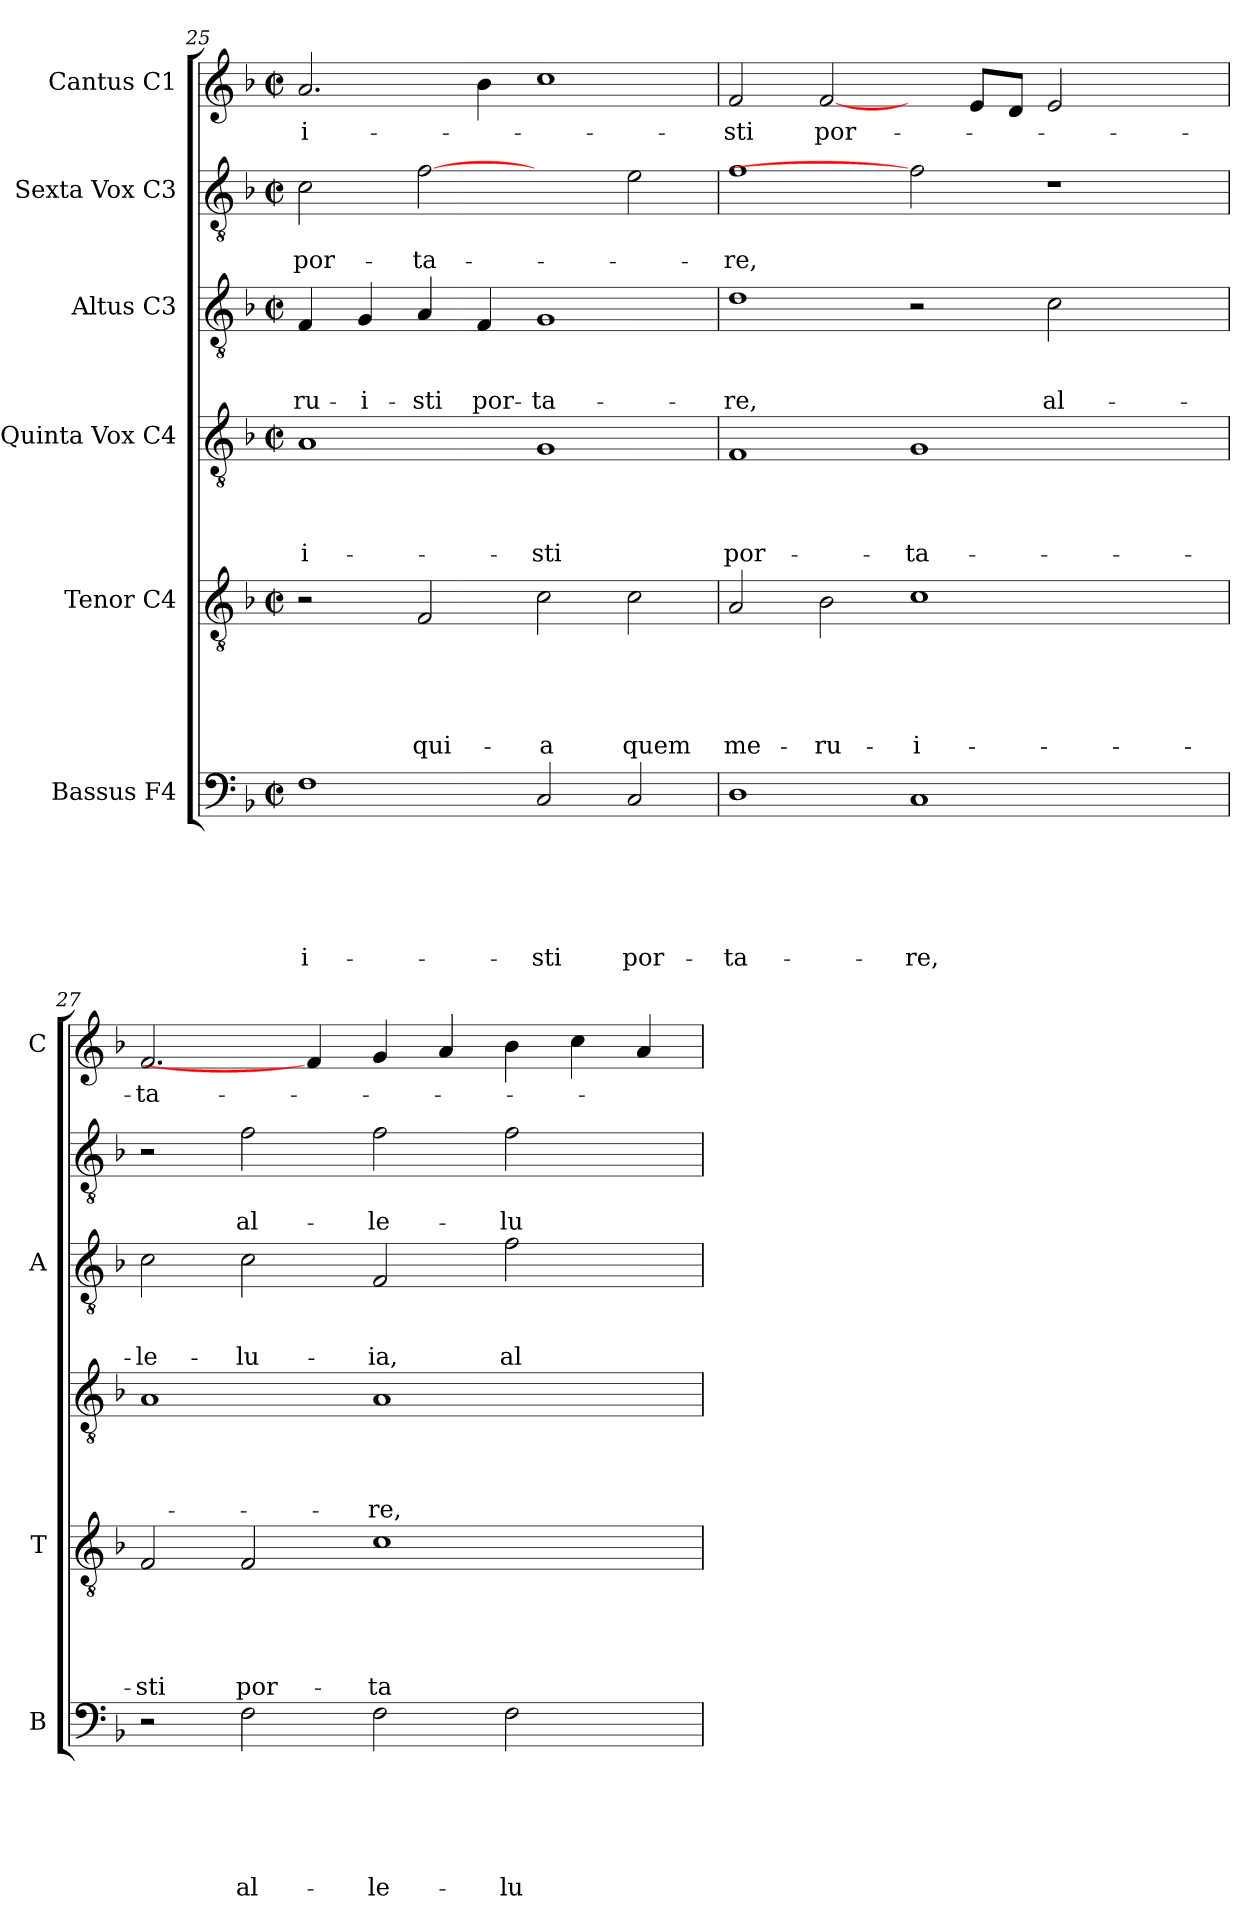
**kern	**text	**text	**text	**text	**text	**text	**kern	**text	**text	**text	**text	**text	**kern	**text	**text	**text	**text	**kern	**text	**text	**text	**kern	**text	**text	**kern	**text
*part6	*part6	*part6	*part6	*part6	*part6	*part6	*part5	*part5	*part5	*part5	*part5	*part5	*part4	*part4	*part4	*part4	*part4	*part3	*part3	*part3	*part3	*part2	*part2	*part2	*part1	*part1
*staff6	*staff6	*staff6	*staff6	*staff6	*staff6	*staff6	*staff5	*staff5	*staff5	*staff5	*staff5	*staff5	*staff4	*staff4	*staff4	*staff4	*staff4	*staff3	*staff3	*staff3	*staff3	*staff2	*staff2	*staff2	*staff1	*staff1
*I"Bassus F4	*	*	*	*	*	*	*I"Tenor C4	*	*	*	*	*	*I"Quinta Vox C4	*	*	*	*	*I"Altus C3	*	*	*	*I"Sexta Vox C3	*	*	*I"Cantus C1	*
*I'B	*	*	*	*	*	*	*I'T	*	*	*	*	*	*	*	*	*	*	*I'A	*	*	*	*	*	*	*I'C	*
*clefF4	*	*	*	*	*	*	*clefGv2	*	*	*	*	*	*clefGv2	*	*	*	*	*clefGv2	*	*	*	*clefGv2	*	*	*clefG2	*
*k[b-]	*	*	*	*	*	*	*k[b-]	*	*	*	*	*	*k[b-]	*	*	*	*	*k[b-]	*	*	*	*k[b-]	*	*	*k[b-]	*
*F:	*	*	*	*	*	*	*F:	*	*	*	*	*	*F:	*	*	*	*	*F:	*	*	*	*F:	*	*	*F:	*
*M2/2	*	*	*	*	*	*	*M2/2	*	*	*	*	*	*M2/2	*	*	*	*	*M2/2	*	*	*	*M2/2	*	*	*M2/2	*
*met(c|)	*	*	*	*	*	*	*met(c|)	*	*	*	*	*	*met(c|)	*	*	*	*	*met(c|)	*	*	*	*met(c|)	*	*	*met(c|)	*
=25	=25	=25	=25	=25	=25	=25	=25	=25	=25	=25	=25	=25	=25	=25	=25	=25	=25	=25	=25	=25	=25	=25	=25	=25	=25	=25
!	!	!	!	!	!	!LO:LY:b	!	!	!	!	!	!	!	!	!	!	!LO:LY:b	!	!	!	!LO:LY:b	!	!	!LO:LY:b	!	!LO:LY:b
1F	.	.	.	.	.	-i-	2r	.	.	.	.	.	1A	.	.	.	-i-	4F/	.	.	-ru-	2c\	.	por-	2.a/	-i-
!	!	!	!	!	!	!	!	!	!	!	!	!	!	!	!	!	!	!	!	!	!LO:LY:b	!	!	!	!	!
.	.	.	.	.	.	.	.	.	.	.	.	.	.	.	.	.	.	4G/	.	.	-i-	.	.	.	.	.
!	!	!	!	!	!	!	!	!	!	!	!	!LO:LY:b	!	!	!	!	!	!	!	!	!LO:LY:b	!	!	!LO:LY:b	!	!
.	.	.	.	.	.	.	2F/	.	.	.	.	qui-	.	.	.	.	.	4A/	.	.	-sti	[2f	.	-ta-	.	.
!	!	!	!	!	!	!	!	!	!	!	!	!	!	!	!	!	!	!	!	!	!LO:LY:b	!	!	!	!	!
.	.	.	.	.	.	.	.	.	.	.	.	.	.	.	.	.	.	4F/	.	.	por-	.	.	.	4b-\	.
!	!	!	!	!	!	!LO:LY:b	!	!	!	!	!	!LO:LY:b	!	!	!	!	!LO:LY:b	!	!	!	!LO:LY:b	!	!	!	!	!
2C/	.	.	.	.	.	-sti	2c\	.	.	.	.	-a	1G	.	.	.	-sti	1G	.	.	-ta-	2ryy	.	.	1cc	.
!	!	!	!	!	!	!LO:LY:b	!	!	!	!	!	!LO:LY:b	!	!	!	!	!	!	!	!	!	!	!	!	!	!
2C/	.	.	.	.	.	por-	2c\	.	.	.	.	quem	.	.	.	.	.	.	.	.	.	2e\	.	.	.	.
!!LO:LB:g=z
=26	=26	=26	=26	=26	=26	=26	=26	=26	=26	=26	=26	=26	=26	=26	=26	=26	=26	=26	=26	=26	=26	=26	=26	=26	=26	=26
!	!	!	!	!	!	!LO:LY:b	!	!	!	!	!	!LO:LY:b	!	!	!	!	!LO:LY:b	!	!	!	!LO:LY:b	!	!	!LO:LY:b	!	!LO:LY:b
1D	.	.	.	.	.	-ta-	2A/	.	.	.	.	me-	1F	.	.	.	por-	1d	.	.	-re,	1f	.	-re,	2f/	-sti
!	!	!	!	!	!	!	!	!	!	!	!	!LO:LY:b	!	!	!	!	!	!	!	!	!	!	!	!	!	!LO:LY:b
.	.	.	.	.	.	.	2B-\	.	.	.	.	-ru-	.	.	.	.	.	.	.	.	.	.	.	.	[2f/	por-
!	!	!	!	!	!	!LO:LY:b	!	!	!	!	!	!LO:LY:b	!	!	!	!	!LO:LY:b	!	!	!	!	!	!	!	!	!
1C	.	.	.	.	.	-re,	1c	.	.	.	.	-i-	1G	.	.	.	-ta-	2r	.	.	.	2f]	.	.	4ryy	.
.	.	.	.	.	.	.	.	.	.	.	.	.	.	.	.	.	.	.	.	.	.	.	.	.	8e/L	.
.	.	.	.	.	.	.	.	.	.	.	.	.	.	.	.	.	.	.	.	.	.	.	.	.	8d/J	.
!	!	!	!	!	!	!	!	!	!	!	!	!	!	!	!	!	!	!	!	!	!LO:LY:b	!	!	!	!	!
.	.	.	.	.	.	.	.	.	.	.	.	.	.	.	.	.	.	2c\	.	.	al-	1r	.	.	2e/	.
2ryy	.	.	.	.	.	.	2ryy	.	.	.	.	.	2ryy	.	.	.	.	2ryy	.	.	.	.	.	.	2ryy	.
=27	=27	=27	=27	=27	=27	=27	=27	=27	=27	=27	=27	=27	=27	=27	=27	=27	=27	=27	=27	=27	=27	=27	=27	=27	=27	=27
!	!	!	!	!	!	!	!	!	!	!	!	!LO:LY:b	!	!	!	!	!	!	!	!	!LO:LY:b	!	!	!	!	!LO:LY:b
2r	.	.	.	.	.	.	2F/	.	.	.	.	-sti	1A	.	.	.	.	2c\	.	.	-le-	2r	.	.	2.f/	-ta-
!	!	!	!	!	!	!LO:LY:b	!	!	!	!	!	!LO:LY:b	!	!	!	!	!	!	!	!	!LO:LY:b	!	!	!LO:LY:b	!	!
2F\	.	.	.	.	.	al-	2F/	.	.	.	.	por-	.	.	.	.	.	2c\	.	.	-lu-	2f\	.	al-	.	.
.	.	.	.	.	.	.	.	.	.	.	.	.	.	.	.	.	.	.	.	.	.	.	.	.	4f/]	.
!	!	!	!	!	!	!LO:LY:b	!	!	!	!	!	!LO:LY:b	!	!	!	!	!LO:LY:b	!	!	!	!LO:LY:b	!	!	!LO:LY:b	!	!
2F\	.	.	.	.	.	-le-	1c	.	.	.	.	-ta-	1A	.	.	.	-re,	2F/	.	.	-ia,	2f\	.	-le-	4g/	.
.	.	.	.	.	.	.	.	.	.	.	.	.	.	.	.	.	.	.	.	.	.	.	.	.	4a/	.
!	!	!	!	!	!	!LO:LY:b	!	!	!	!	!	!	!	!	!	!	!	!	!	!	!LO:LY:b	!	!	!LO:LY:b	!	!
2F\	.	.	.	.	.	-lu-	.	.	.	.	.	.	.	.	.	.	.	2f\	.	.	al-	2f\	.	-lu-	4b-\	.
.	.	.	.	.	.	.	.	.	.	.	.	.	.	.	.	.	.	.	.	.	.	.	.	.	4cc\	.
4ryy	.	.	.	.	.	.	4ryy	.	.	.	.	.	4ryy	.	.	.	.	4ryy	.	.	.	4ryy	.	.	4a/	.
=	=	=	=	=	=	=	=	=	=	=	=	=	=	=	=	=	=	=	=	=	=	=	=	=	=	=
*-	*-	*-	*-	*-	*-	*-	*-	*-	*-	*-	*-	*-	*-	*-	*-	*-	*-	*-	*-	*-	*-	*-	*-	*-	*-	*-
